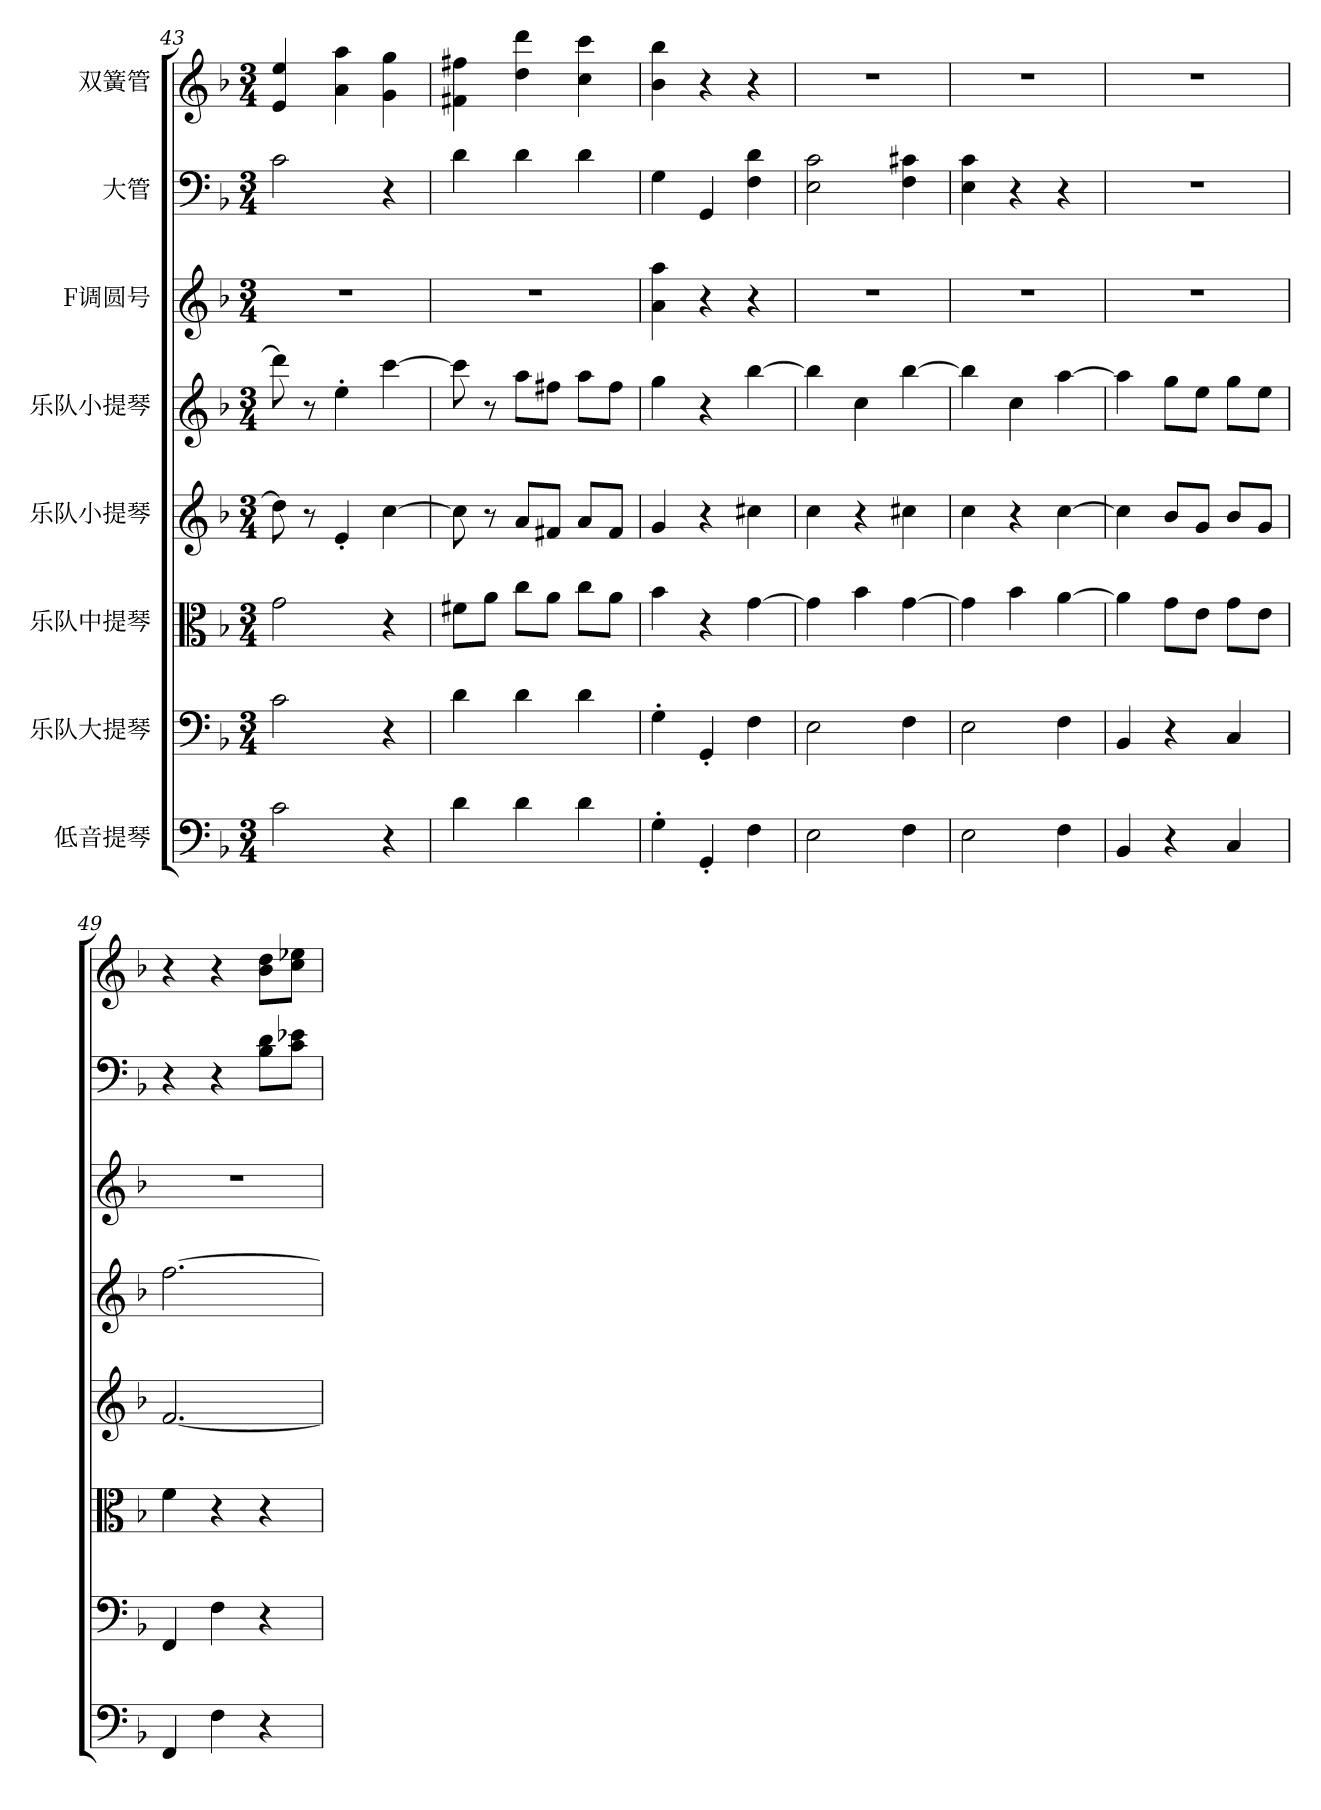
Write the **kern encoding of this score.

**kern	**kern	**kern	**kern	**kern	**kern	**kern	**kern
*part8	*part7	*part6	*part5	*part4	*part3	*part2	*part1
*staff8	*staff7	*staff6	*staff5	*staff4	*staff3	*staff2	*staff1
*I"低音提琴	*I"乐队大提琴	*I"乐队中提琴	*I"乐队小提琴	*I"乐队小提琴	*I"F调圆号	*I"大管	*I"双簧管
*clefF4	*clefF4	*clefC3	*clefG2	*clefG2	*clefG2	*clefF4	*clefG2
*ITrd7c12	*	*	*	*	*ITrd4c7	*	*
*k[b-]	*k[b-]	*k[b-]	*k[b-]	*k[b-]	*k[b-e-]	*k[b-]	*k[b-]
*M3/4	*M3/4	*M3/4	*M3/4	*M3/4	*M3/4	*M3/4	*M3/4
=43	=43	=43	=43	=43	=43	=43	=43
2C\	2c\	2g\	8dd\]	8ddd\]	2.r	2c\	4e/ 4ee/
.	.	.	8r	8r	.	.	.
.	.	.	4e'/	4ee'\	.	.	4a\ 4aa\
4r	4r	4r	[4cc\	[4ccc\	.	4r	4g\ 4gg\
=44	=44	=44	=44	=44	=44	=44	=44
4D\	4d\	8f#X\L	8cc\]	8ccc\]	2.r	4d\	4f#X\ 4ff#X\
.	.	8a\J	8r	8r	.	.	.
4D\	4d\	8cc\L	8a/L	8aa\L	.	4d\	4dd\ 4ddd\
.	.	8a\J	8f#X/J	8ff#X\J	.	.	.
4D\	4d\	8cc\L	8a/L	8aa\L	.	4d\	4cc\ 4ccc\
.	.	8a\J	8f#/J	8ff#\J	.	.	.
!!LO:PB:g=z
=45	=45	=45	=45	=45	=45	=45	=45
4GG'\	4G'\	4b-\	4g/	4gg\	4d\ 4dd\	4G\	4b-\ 4bb-\
4GGG'/	4GG'/	4r	4r	4r	4r	4GG/	4r
4FF\	4F\	[4g\	4cc#X\	[4bb-\	4r	4F\ 4d\	4r
=46	=46	=46	=46	=46	=46	=46	=46
2EE\	2E\	4g\]	4cc\	4bb-\]	2.r	2E\ 2c\	2.r
.	.	4b-\	4r	4cc\	.	.	.
4FF\	4F\	[4g\	4cc#X\	[4bb-\	.	4F\ 4c#X\	.
=47	=47	=47	=47	=47	=47	=47	=47
2EE\	2E\	4g\]	4cc\	4bb-\]	2.r	4E\ 4c\	2.r
.	.	4b-\	4r	4cc\	.	4r	.
4FF\	4F\	[4a\	[4cc\	[4aa\	.	4r	.
=48	=48	=48	=48	=48	=48	=48	=48
4BBB-/	4BB-/	4a\]	4cc\]	4aa\]	2.r	2.r	2.r
4r	4r	8g\L	8b-/L	8gg\L	.	.	.
.	.	8e\J	8g/J	8ee\J	.	.	.
4CC/	4C/	8g\L	8b-/L	8gg\L	.	.	.
.	.	8e\J	8g/J	8ee\J	.	.	.
=49	=49	=49	=49	=49	=49	=49	=49
4FFF/	4FF/	4f\	[2.f/	[2.ff\	2.r	4r	4r
4FF\	4F\	4r	.	.	.	4r	4r
4r	4r	4r	.	.	.	8B-\ 8d\L	8b-\ 8dd\L
.	.	.	.	.	.	8c\ 8e-X\J	8cc\ 8ee-X\J
=	=	=	=	=	=	=	=
*-	*-	*-	*-	*-	*-	*-	*-
